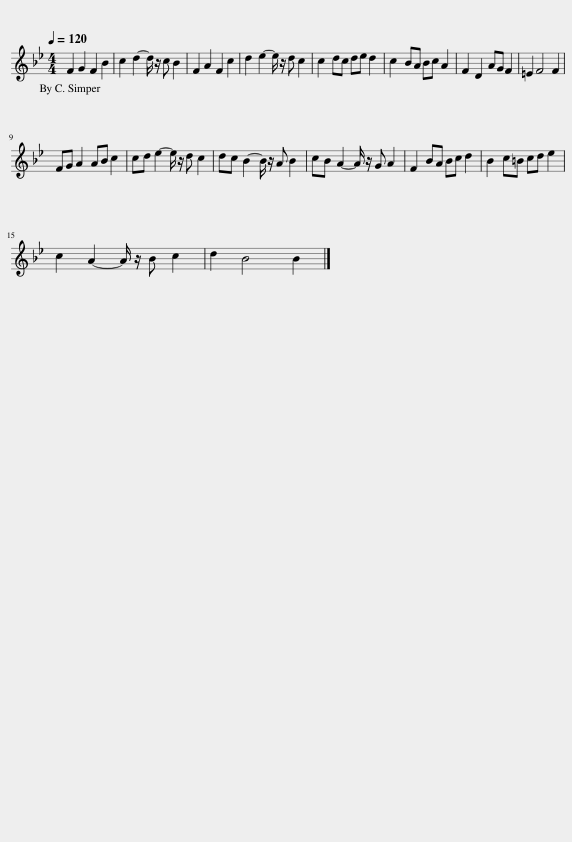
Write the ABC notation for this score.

X:1
L:1/8
Q:1/4=120
M:4/4
I:linebreak $
K:Bb
V:1 treble
V:1
 F2 G2 F2 B2 | c2 d2- d/ z/ c B2 | F2 A2 F2 c2 | d2 e2- e/ z/ d c2 | c2 dc de d2 | %5
 c2 BA Bc A2 | F2 D2 AG F2 | =E2 F4 F2 |$ FG A2 AB c2 | cd e2- e/ z/ d c2 | %10
 dc B2- B/ z/ A B2 | cB A2- A/ z/ G A2 | F2 BA Bc d2 | B2 c=B cd e2 |$ c2 A2- A/ z/ B c2 | %15
 d2 B4 B2 |] %16
